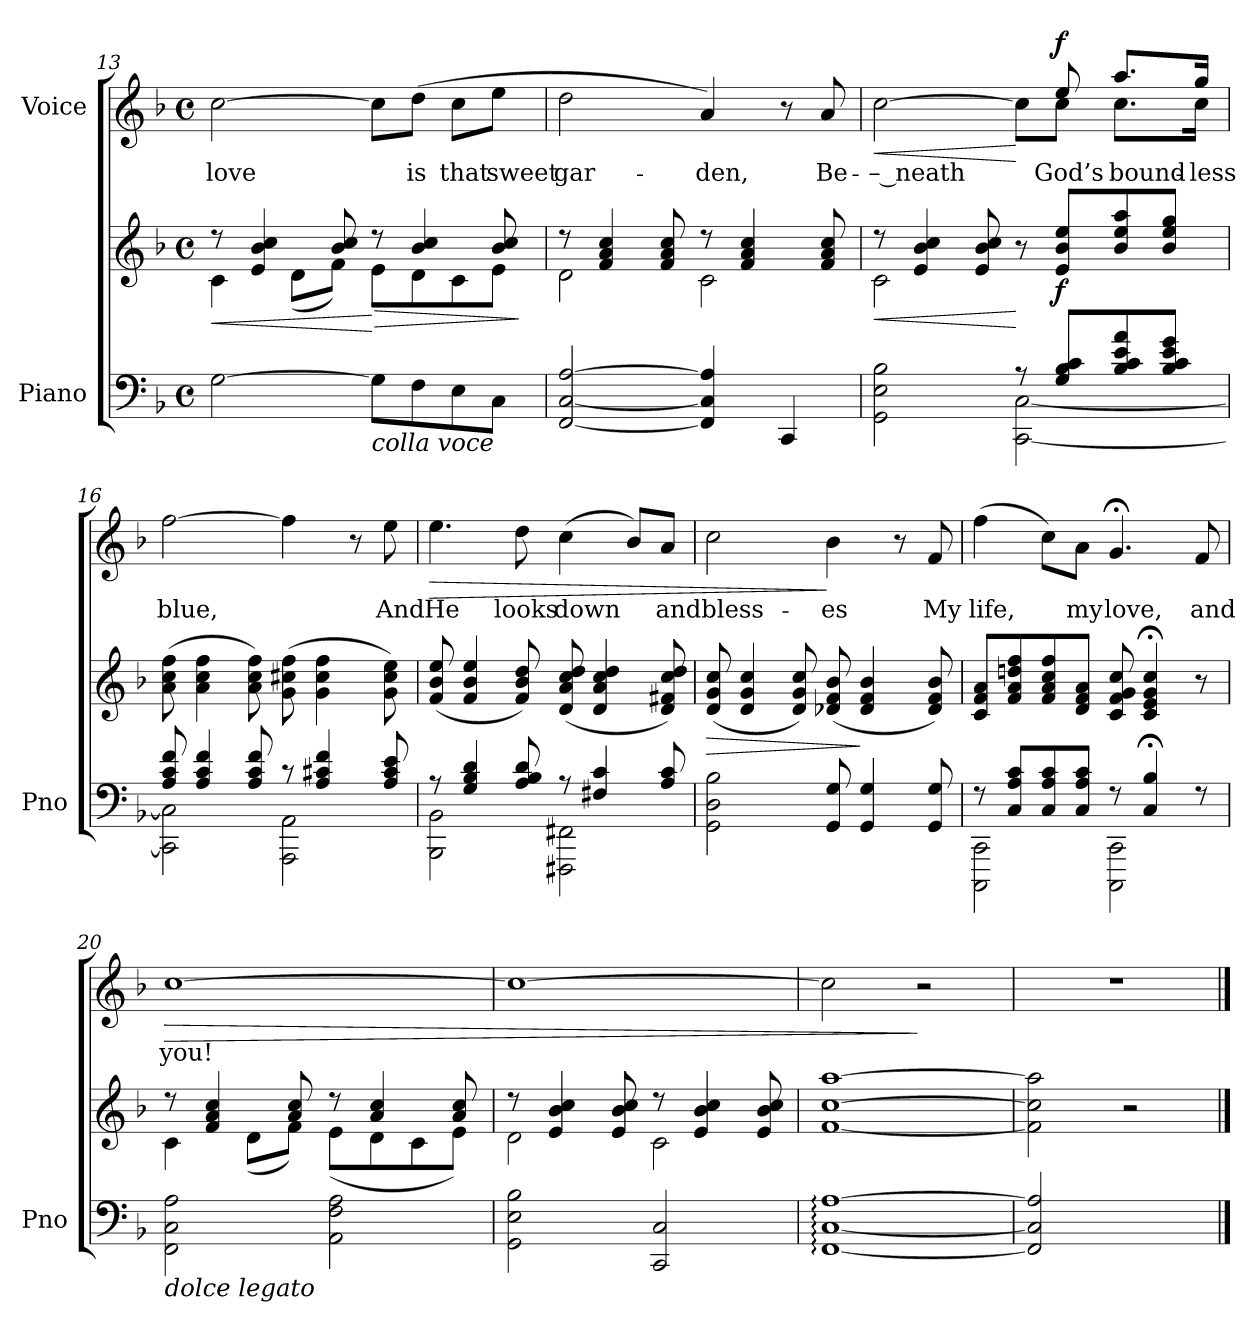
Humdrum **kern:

**kern	**kern	**dynam	**kern	**text	**dynam
*part2	*part2	*part2	*part1	*part1	*part1
*staff3	*staff2	*staff2/3	*staff1	*staff1	*staff1
*I"Piano	*	*	*I"Voice	*	*
*I'Pno	*	*	*	*	*
!!LO:LB:g=z
*clefF4	*clefG2	*	*clefG2	*	*
*k[b-]	*k[b-]	*	*k[b-]	*	*
*M4/4	*M4/4	*	*M4/4	*	*
*met(c)	*met(c)	*	*met(c)	*	*
=13	=13	=13	=13	=13	=13
!	!	!LO:HP:b	!	!LO:LY:b	!
*	*^	*	*	*	*
[2G\	8r	4c\	<	[2cc\	love	.
.	4e/ 4b-/ 4cc/	.	.	.	.	.
.	.	(>8d\L	.	.	.	.
.	8b-/ 8cc/	8f\J)	.	.	.	.
!LO:TX:b:i:t=colla voce	!	!	!	!	!	!
!	!	!	!LO:HP:n=1:b	!	!	!
8G\L]	8r	8e\L	[ >	8cc\L]	.	.
!	!	!	!	!	!LO:LY:b	!LO:DY:a
!	!	!	!	!	!	!LO:DY:n=1:a
8F\	4b-/ 4cc/	8d\	.	(8dd\J	is	p other-dynamics
!	!	!	!	!	!LO:LY:b	!
8E\	.	8c\	.	8cc\L	that	.
!	!	!	!	!	!LO:LY:b	!
8C\J	8b-/ 8cc/	8e\J	.	8ee\J	sweet	.
*	*v	*v	*	*	*	*
.	.	]	.	.	.
=14	=14	=14	=14	=14	=14
*	*^	*	*	*	*
!	!	!	!	!	!LO:LY:b	!
[2FF/ [>2C/ [2A/	8r	2d\	.	2dd\	gar-	.
.	4f/ 4a/ 4cc/	.	.	.	.	.
.	8f/ 8a/ 8cc/	.	.	.	.	.
!	!	!	!	!	!LO:LY:b	!
4FF/] 4C/] 4A/]	8r	2c\	.	4a/)	-den,	.
.	4f/ 4a/ 4cc/	.	.	.	.	.
4CC/	.	.	.	8r	.	.
!	!	!	!	!	!LO:LY:b	!
.	8f/ 8a/ 8cc/	.	.	8a/	Be-	.
!!LO:PB:g=z
=15	=15	=15	=15	=15	=15	=15
*^	*	*	*	*	*	*
!	!	!	!	!LO:HP:b	!	!LO:LY:b	!LO:HP:b
*	*	*	*	*	*^	*	*
2GG\ 2E\ 2B-\	2ryy	8r	2c\	<	[2cc\	2ryy	-– neath	<
.	.	4e/ 4b-/ 4cc/	.	.	.	.	.	.
.	.	8e/ 8b-/ 8cc/	.	.	.	.	.	.
8r	[2CC\ [2C\	8r	2ryy	[	8cc\L]	8ryy	.	[
!	!	!	!	!LO:DY:b	!	!	!LO:LY:b	!LO:DY:a
8G/ 8B-/ 8c/L	.	8e/ 8b-/ 8ee/L	.	f	8cc\J	8ee/	God’s	f
!	!	!	!	!	!	!	!LO:LY:b	!
8B-/ 8c/ 8e/ 8a/	.	8b-/ 8ee/ 8aa/	.	.	8.cc\L	8.aa/L	bound-	.
8B-/ 8c/ 8e/ 8g/J	.	8b-/ 8ee/ 8gg/J	.	.	.	.	.	.
!	!	!	!	!	!	!	!LO:LY:b	!
.	.	.	.	.	16cc\Jk	16gg/Jk	-less	.
*	*	*v	*v	*	*	*	*	*
=16	=16	=16	=16	=16	=16	=16	=16
!	!	!	!	!	!	!LO:LY:b	!
*	*	*	*	*v	*v	*	*
8A/ 8c/ 8f/	2CC\] 2C\]	(8a\ 8cc\ 8ff\	.	[2ff\	blue,	.
4A/ 4c/ 4f/	.	4a\ 4cc\ 4ff\	.	.	.	.
8A/ 8c/ 8f/	.	8a\ 8cc\ 8ff\)	.	.	.	.
8r	2AAA\ 2AA\	(8g\ 8cc#X\ 8ff\	.	4ff\]	.	.
!	!	!	!LO:DY:b	!	!	!
!	!	!	!LO:DY:n=1:b	!	!	!
4A/ 4c#X/ 4f/	.	4g\ 4cc#\ 4ff\	other-dynamics f	.	.	.
.	.	.	.	8r	.	.
!	!	!	!	!	!LO:LY:b	!
8A/ 8c#/ 8e/	.	8g\ 8cc#\ 8ee\)	.	8ee\	And	.
!!LO:LB:g=z
=17	=17	=17	=17	=17	=17	=17
!	!	!	!	!	!LO:LY:b	!LO:HP:b
8r	2BBB-\ 2BB-\	(>8f/ 8b-/ 8ee/	.	4.ee\	He	>
4G/ 4B-/ 4d/	.	4f/ 4b-/ 4ee/	.	.	.	.
!	!	!	!	!	!LO:LY:b	!
8A/ 8B-/ 8d/	.	8f/ 8b-/ 8dd/)	.	8dd\	looks	.
!	!	!	!	!	!LO:LY:b	!
8r	2FFF#X\ 2FF#X\	(>8d/ 8a/ 8cc/ 8dd/	.	(4cc\	down	.
4F#X/ 4c/	.	4d/ 4a/ 4cc/ 4dd/	.	.	.	.
.	.	.	.	8b-/L)	.	.
!	!	!	!	!	!LO:LY:b	!
8A/ 8c/	.	8d/ 8f#X/ 8cc/ 8dd/)	.	8a/J	and	.
*v	*v	*	*	*	*	*
=18	=18	=18	=18	=18	=18
!	!	!LO:HP:b	!	!LO:LY:b	!
2GG\ 2D\ 2B-\	(>8d/ 8g/ 8cc/	>	2cc\	bless-	.
.	4d/ 4g/ 4cc/	.	.	.	.
.	8d/ 8g/ 8cc/)	.	.	.	.
!	!	!	!	!LO:LY:b	!
8GG/ 8G/	(>8d-X/ 8f/ 8b-/	.	4b-\	-es	]
4GG/ 4G/	4d-/ 4f/ 4b-/	]	.	.	.
.	.	.	8r	.	.
!	!	!	!	!LO:LY:b	!
8GG/ 8G/	8d-/ 8f/ 8b-/)	.	8f/	My	.
!!LO:LB:g=z
=19	=19	=19	=19	=19	=19
*^	*	*	*	*	*
!	!	!	!LO:DY:b	!	!LO:LY:b	!
!	!	!	!LO:DY:n=1:b	!	!	!LO:DY:a
!	!	!	!	!	!	!LO:DY:n=1:a
8r	2CCC\ 2CC\	8c/ 8f/ 8a/L	f other-dynamics	(4ff\	life,	f other-dynamics
8C/ 8A/ 8c/L	.	8f/ 8a/ 8ddn/ 8ff/	.	.	.	.
8C/ 8A/ 8c/	.	8f/ 8a/ 8cc/ 8ff/	.	8cc\L)	.	.
!	!	!	!	!	!LO:LY:b	!
8C/ 8A/ 8c/J	.	8d/ 8f/ 8a/J	.	8a\J	my	.
!	!	!	!	!	!LO:LY:b	!
8r	2CCC\ 2CC\	8c/ 8f/ 8g/ 8cc/	.	4.g;</	love,	.
4C/;< 4B-/;<	.	4c/;< 4e/;< 4g/;< 4cc/;<	.	.	.	.
!	!	!	!	!	!LO:LY:b	!LO:DY:n=2:a
!	!	!	!	!	!	!LO:DY:n=3:a
8r	.	8r	.	8f/	and	mf other-dynamics
*v	*v	*	*	*	*	*
=20	=20	=20	=20	=20	=20
*	*^	*	*	*	*
!LO:TX:b:i:t=dolce legato	!	!	!	!	!	!
!	!	!	!	!	!LO:LY:b	!LO:HP:b
2FF\ 2C\ 2A\	8r	4c\	.	[1cc	you!	>
.	4f/ 4a/ 4cc/	.	.	.	.	.
.	.	(8d\L	.	.	.	.
.	8a/ 8cc/	8f\J)	.	.	.	.
2AA\ 2F\ 2A\	8r	(8e\L	.	.	.	.
.	4a/ 4cc/	8d\	.	.	.	.
.	.	8c\	.	.	.	.
.	8a/ 8cc/	8e\J)	.	.	.	.
!!LO:LB:g=z
=21	=21	=21	=21	=21	=21	=21
2GG\ 2E\ 2B-\	8r	2d\	.	1cc_	.	.
.	4e/ 4b-/ 4cc/	.	.	.	.	.
.	8e/ 8b-/ 8cc/	.	.	.	.	.
2CC/ 2C/	8r	2c\	.	.	.	.
.	4e/ 4b-/ 4cc/	.	.	.	.	.
.	8e/ 8b-/ 8cc/	.	.	.	.	.
*	*v	*v	*	*	*	*
=22	=22	=22	=22	=22	=22
[1FF: [1C: [1A:	[1f [1cc [1aa	.	2cc\]	.	.
.	.	.	2r	.	]
=23	=23	=23	=23	=23	=23
2FF/] 2C/] 2A/]	2f\] 2cc\] 2aa\]	.	1r	.	.
2ryy	2r	.	.	.	.
==	==	==	==	==	==
*-	*-	*-	*-	*-	*-
